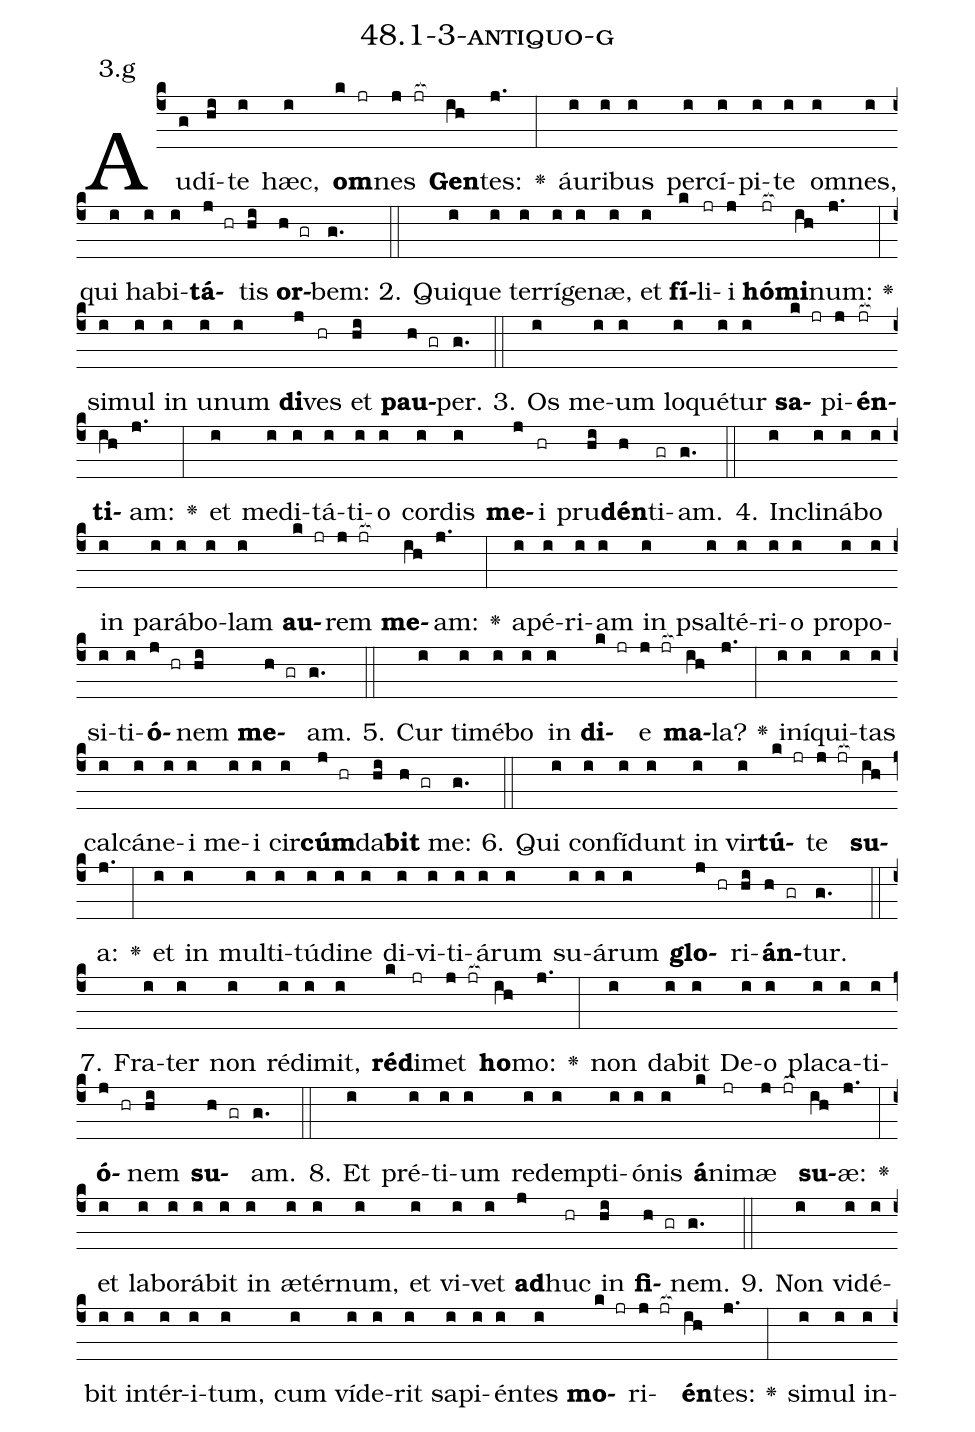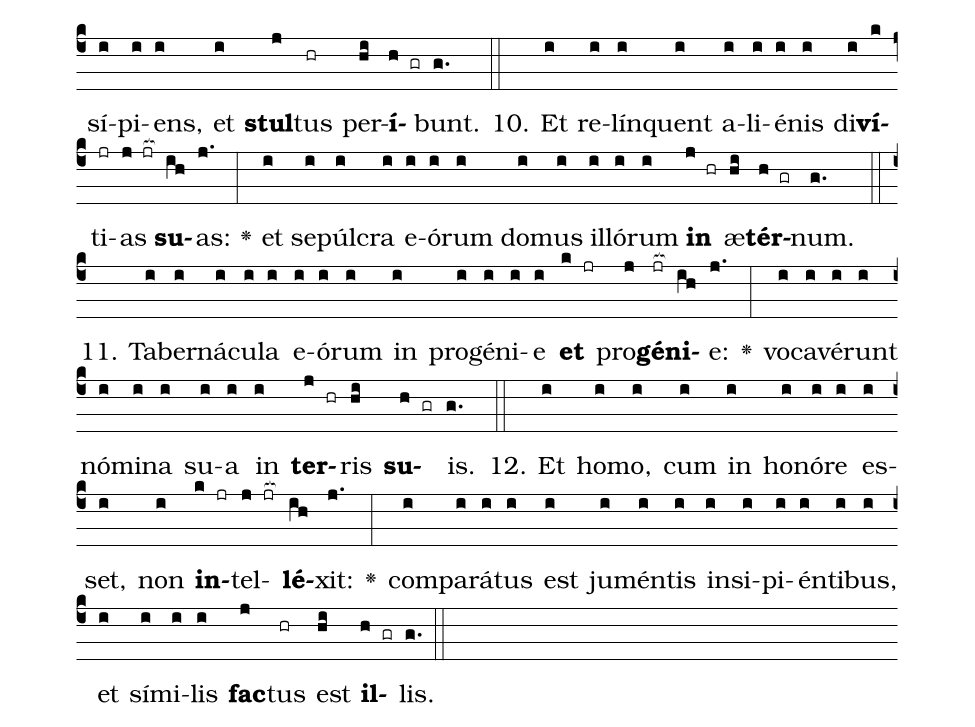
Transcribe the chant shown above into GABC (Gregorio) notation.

name: 48.1-3-antiquo-g;
annotation: 3.g;
%%
(c4)Au(g)dí(hi)te(i) hæc,(i) <b>om</b>(k jr)nes(j jr[ocb:1{]) <b>Gen</b>(ih[ocb:0}])tes:(j.) <v>\greheightstar</v>(:) áu(i)ri(i)bus(i) per(i)cí(i)pi(i)te(i) om(i)nes,(i) qui(i) ha(i)bi(i)<b>tá</b>(j hr)tis(hi) <b>or</b>(h gr)bem:(g.) (::)
2. Qui(i)que(i) ter(i)rí(i)ge(i)næ,(i) et(i) <b>fí</b>(k)li(jr)i(j) <b>hó</b>(jr[ocb:1{])<b>mi</b>(ih[ocb:0}])num:(j.) <v>\greheightstar</v>(:) si(i)mul(i) in(i) u(i)num(i) <b>di</b>(j)ves(hr) et(hi) <b>pau</b>(h gr)per.(g.) (::)
3. Os(i) me(i)um(i) lo(i)qué(i)tur(i) <b>sa</b>(k jr)pi(j)<b>én</b>(jr[ocb:1{])<b>ti</b>(ih[ocb:0}])am:(j.) <v>\greheightstar</v>(:) et(i) me(i)di(i)tá(i)ti(i)o(i) cor(i)dis(i) <b>me</b>(j)i(hr) pru(hi)<b>dén</b>(h)ti(gr)am.(g.) (::)
4. In(i)cli(i)ná(i)bo(i) in(i) pa(i)rá(i)bo(i)lam(i) <b>au</b>(k jr)rem(j jr[ocb:1{]) <b>me</b>(ih[ocb:0}])am:(j.) <v>\greheightstar</v>(:) a(i)pé(i)ri(i)am(i) in(i) psal(i)té(i)ri(i)o(i) pro(i)po(i)si(i)ti(i)<b>ó</b>(j hr)nem(hi) <b>me</b>(h gr)am.(g.) (::)
5. Cur(i) ti(i)mé(i)bo(i) in(i) <b>di</b>(k jr)e(j jr[ocb:1{]) <b>ma</b>(ih[ocb:0}])la?(j.) <v>\greheightstar</v>(:) in(i)í(i)qui(i)tas(i) cal(i)cá(i)ne(i)i(i) me(i)i(i) cir(i)<b>cúm</b>(j hr)da(hi)<b>bit</b>(h gr) me:(g.) (::)
6. Qui(i) con(i)fí(i)dunt(i) in(i) vir(i)<b>tú</b>(k jr)te(j jr[ocb:1{]) <b>su</b>(ih[ocb:0}])a:(j.) <v>\greheightstar</v>(:) et(i) in(i) mul(i)ti(i)tú(i)di(i)ne(i) di(i)vi(i)ti(i)á(i)rum(i) su(i)á(i)rum(i) <b>glo</b>(j hr)ri(hi)<b>án</b>(h gr)tur.(g.) (::)
7. Fra(i)ter(i) non(i) réd(i)i(i)mit,(i) <b>réd</b>(k)i(jr)met(j jr[ocb:1{]) <b>ho</b>(ih[ocb:0}])mo:(j.) <v>\greheightstar</v>(:) non(i) da(i)bit(i) De(i)o(i) pla(i)ca(i)ti(i)<b>ó</b>(j hr)nem(hi) <b>su</b>(h gr)am.(g.) (::)
8. Et(i) pré(i)ti(i)um(i) red(i)emp(i)ti(i)ó(i)nis(i) <b>á</b>(k)ni(jr)mæ(j jr[ocb:1{]) <b>su</b>(ih[ocb:0}])æ:(j.) <v>\greheightstar</v>(:) et(i) la(i)bo(i)rá(i)bit(i) in(i) æ(i)tér(i)num,(i) et(i) vi(i)vet(i) <b>ad</b>(j)huc(hr) in(hi) <b>fi</b>(h gr)nem.(g.) (::)
9. Non(i) vi(i)dé(i)bit(i) in(i)tér(i)i(i)tum,(i) cum(i) ví(i)de(i)rit(i) sa(i)pi(i)én(i)tes(i) <b>mo</b>(k jr)ri(j jr[ocb:1{])<b>én</b>(ih[ocb:0}])tes:(j.) <v>\greheightstar</v>(:) si(i)mul(i) in(i)sí(i)pi(i)ens,(i) et(i) <b>stul</b>(j)tus(hr) per(hi)<b>í</b>(h gr)bunt.(g.) (::)
10. Et(i) re(i)lín(i)quent(i) a(i)li(i)é(i)nis(i) di(i)<b>ví</b>(k)ti(jr)as(j jr[ocb:1{]) <b>su</b>(ih[ocb:0}])as:(j.) <v>\greheightstar</v>(:) et(i) se(i)púl(i)cra(i) e(i)ó(i)rum(i) do(i)mus(i) il(i)ló(i)rum(i) <b>in</b>(j hr) æ(hi)<b>tér</b>(h gr)num.(g.) (::)
11. Ta(i)ber(i)ná(i)cu(i)la(i) e(i)ó(i)rum(i) in(i) pro(i)gé(i)ni(i)e(i) <b>et</b>(k jr) pro(j)<b>gé</b>(jr[ocb:1{])<b>ni</b>(ih[ocb:0}])e:(j.) <v>\greheightstar</v>(:) vo(i)ca(i)vé(i)runt(i) nó(i)mi(i)na(i) su(i)a(i) in(i) <b>ter</b>(j hr)ris(hi) <b>su</b>(h gr)is.(g.) (::)
12. Et(i) ho(i)mo,(i) cum(i) in(i) ho(i)nó(i)re(i) es(i)set,(i) non(i) <b>in</b>(k jr)tel(j jr[ocb:1{])<b>lé</b>(ih[ocb:0}])xit:(j.) <v>\greheightstar</v>(:) com(i)pa(i)rá(i)tus(i) est(i) ju(i)mén(i)tis(i) in(i)si(i)pi(i)én(i)ti(i)bus,(i) et(i) sí(i)mi(i)lis(i) <b>fac</b>(j)tus(hr) est(hi) <b>il</b>(h gr)lis.(g.) (::)
